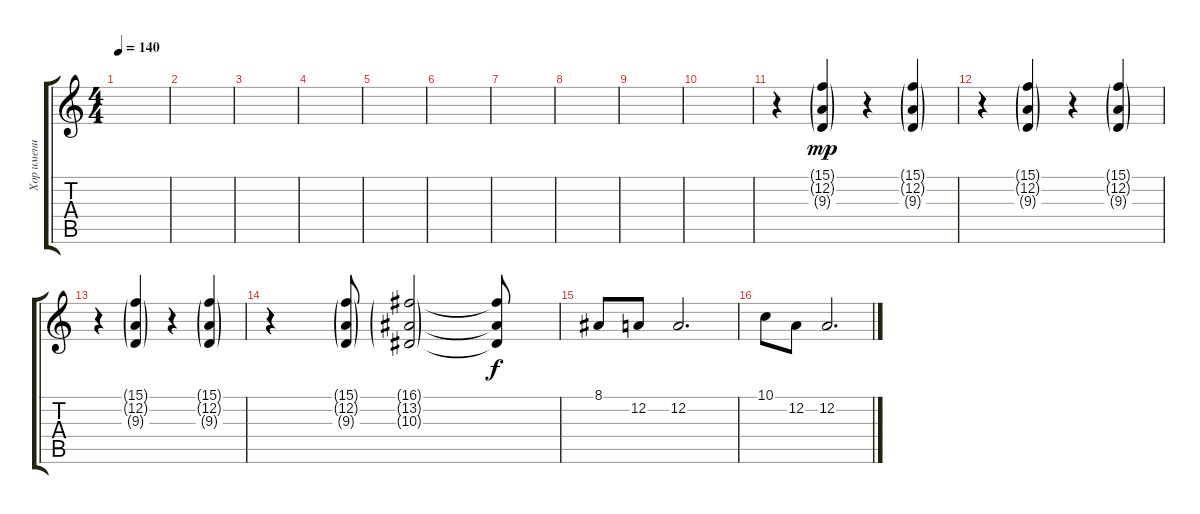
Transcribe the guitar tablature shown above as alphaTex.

\track ("Хор имени Императора" "Хор имени ") {instrument choiraahs}
\staff {score tabs}
\tuning (D4 A3 F3 C3 G2 D2) {hide}
\ts (4 4)
\tempo 140
\clef g2
\ks c
|
|
|
|
|
|
|
|
|
|
r.4 (15.1{g} 12.2{g} 9.3{g}).4{dy mp} r.4 (15.1{g} 12.2{g} 9.3{g}).4 |
r.4 (15.1{g} 12.2{g} 9.3{g}).4 r.4 (15.1{g} 12.2{g} 9.3{g}).4 |
r.4 (15.1{g} 12.2{g} 9.3{g}).4 r.4 (15.1{g} 12.2{g} 9.3{g}).4 |
r.4 (15.1{g} 12.2{g} 9.3{g}).8 (16.1{g} 13.2{g} 10.3{g}).2 (16.1{t} 13.2{t} 10.3{t}).8{dy f} |
8.1.8 12.2.8 12.2.2{d} |
10.1.8 12.2.8 12.2.2{d}
